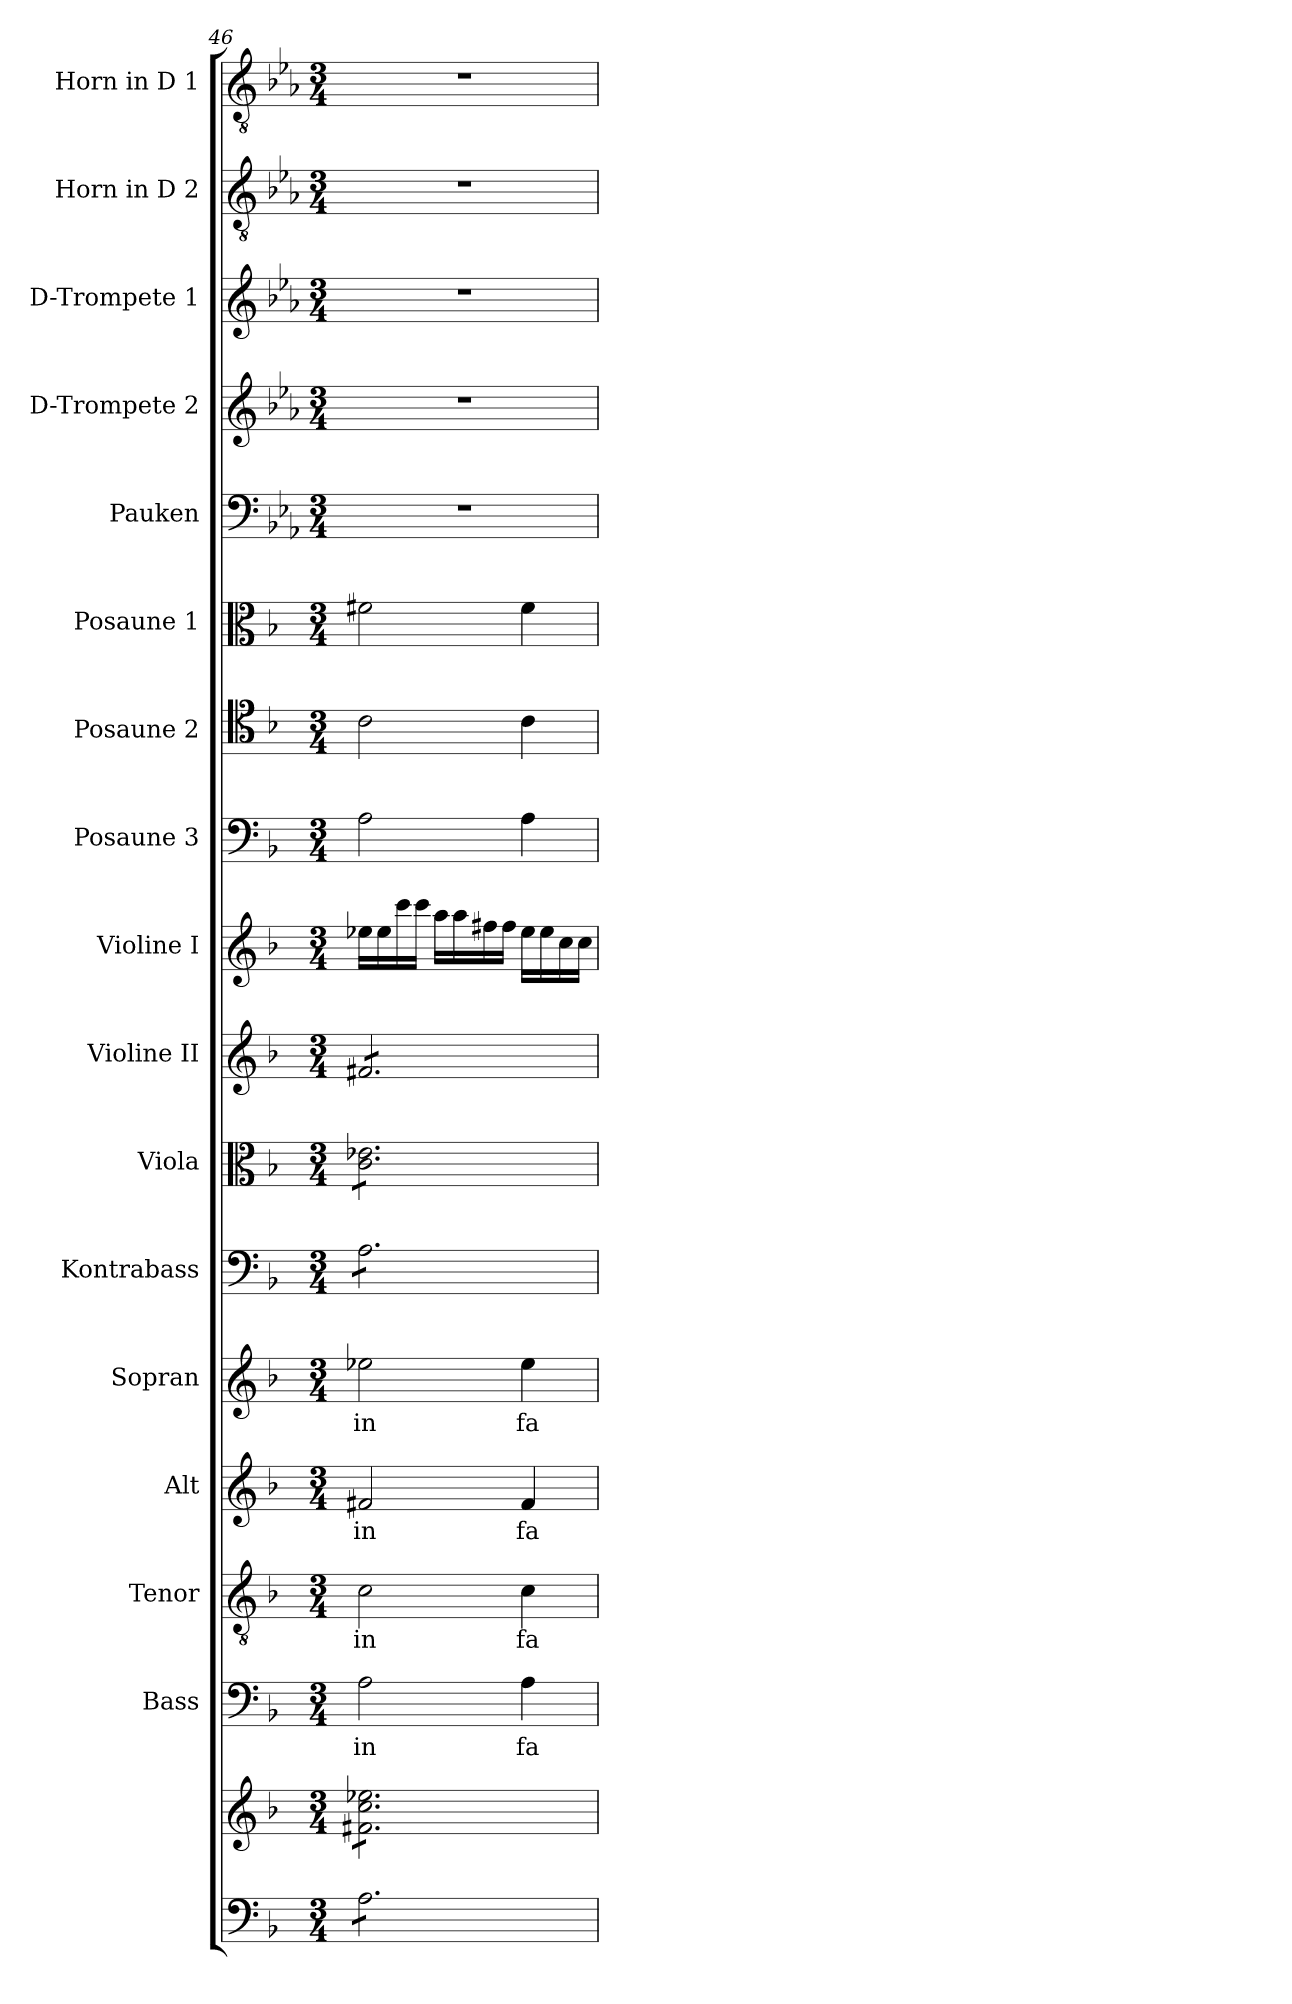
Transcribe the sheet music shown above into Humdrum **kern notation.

**kern	**kern	**kern	**text	**kern	**text	**kern	**text	**kern	**text	**kern	**kern	**kern	**kern	**kern	**kern	**kern	**kern	**kern	**kern	**kern	**kern
*part17	*part17	*part16	*part16	*part15	*part15	*part14	*part14	*part13	*part13	*part12	*part11	*part10	*part9	*part8	*part7	*part6	*part5	*part4	*part3	*part2	*part1
*staff18	*staff17	*staff16	*staff16	*staff15	*staff15	*staff14	*staff14	*staff13	*staff13	*staff12	*staff11	*staff10	*staff9	*staff8	*staff7	*staff6	*staff5	*staff4	*staff3	*staff2	*staff1
*	*	*I"Bass	*	*I"Tenor	*	*I"Alt	*	*I"Sopran	*	*I"Kontrabass	*I"Viola	*I"Violine II	*I"Violine I	*I"Posaune 3	*I"Posaune 2	*I"Posaune 1	*I"Pauken	*I"D-Trompete 2	*I"D-Trompete 1	*I"Horn in D 2	*I"Horn in D 1
*	*	*I'B.	*	*I'T.	*	*I'A.	*	*I'S.	*	*I'Kb.	*I'Vla.	*I'Vl. II	*I'Vl. I	*I'Pos. 3	*I'Pos. 2	*I'Pos. 1	*I'Pk.	*I'D Trp. 2	*I'D Trp. 1	*I'Hrn. 2	*I'Hrn. 1
*clefF4	*clefG2	*clefF4	*	*clefGv2	*	*clefG2	*	*clefG2	*	*clefF4	*clefC3	*clefG2	*clefG2	*clefF4	*clefC4	*clefC3	*clefF4	*clefG2	*clefG2	*clefGv2	*clefGv2
*	*	*	*	*	*	*	*	*	*	*ITrd7c12	*	*	*	*	*	*	*ITrd-1c-2	*ITrd-1c-2	*ITrd-1c-2	*ITrd-1c-2	*ITrd-1c-2
*k[b-]	*k[b-]	*k[b-]	*	*k[b-]	*	*k[b-]	*	*k[b-]	*	*k[b-]	*k[b-]	*k[b-]	*k[b-]	*k[b-]	*k[b-]	*k[b-]	*k[b-]	*k[b-]	*k[b-]	*k[b-]	*k[b-]
*F:	*F:	*F:	*	*F:	*	*F:	*	*F:	*	*F:	*F:	*F:	*F:	*F:	*F:	*F:	*F:	*F:	*F:	*F:	*F:
*M3/4	*M3/4	*M3/4	*	*M3/4	*	*M3/4	*	*M3/4	*	*M3/4	*M3/4	*M3/4	*M3/4	*M3/4	*M3/4	*M3/4	*M3/4	*M3/4	*M3/4	*M3/4	*M3/4
=46	=46	=46	=46	=46	=46	=46	=46	=46	=46	=46	=46	=46	=46	=46	=46	=46	=46	=46	=46	=46	=46
!	!	!	!LO:LY:b	!	!LO:LY:b	!	!LO:LY:b	!	!LO:LY:b	!	!	!	!	!	!	!	!	!	!	!	!
*tremolo	*	*	*	*	*	*	*	*	*	*	*	*	*	*	*	*	*	*	*	*	*
*	*tremolo	*	*	*	*	*	*	*	*	*	*	*	*	*	*	*	*	*	*	*	*
*	*	*	*	*	*	*	*	*	*	*tremolo	*	*	*	*	*	*	*	*	*	*	*
*	*	*	*	*	*	*	*	*	*	*	*tremolo	*	*	*	*	*	*	*	*	*	*
*	*	*	*	*	*	*	*	*	*	*	*	*tremolo	*	*	*	*	*	*	*	*	*
8A\L	8f#X\ 8cc\ 8ee-X\L	2A\	in	2c\	in	2f#X/	in	2ee-X\	in	8AA\L	8c\ 8e-X\L	8f#X/L	16ee-X\LL	2A\	2c\	2f#X\	2.r	2.r	2.r	2.r	2.r
.	.	.	.	.	.	.	.	.	.	.	.	.	16ee-\	.	.	.	.	.	.	.	.
8A\	8f#X\ 8cc\ 8ee-X\	.	.	.	.	.	.	.	.	8AA\	8c\ 8e-X\	8f#X/	16ccc\	.	.	.	.	.	.	.	.
.	.	.	.	.	.	.	.	.	.	.	.	.	16ccc\JJ	.	.	.	.	.	.	.	.
8A\	8f#X\ 8cc\ 8ee-X\	.	.	.	.	.	.	.	.	8AA\	8c\ 8e-X\	8f#X/	16aa\LL	.	.	.	.	.	.	.	.
.	.	.	.	.	.	.	.	.	.	.	.	.	16aa\	.	.	.	.	.	.	.	.
8A\	8f#X\ 8cc\ 8ee-X\	.	.	.	.	.	.	.	.	8AA\	8c\ 8e-X\	8f#X/	16ff#X\	.	.	.	.	.	.	.	.
.	.	.	.	.	.	.	.	.	.	.	.	.	16ff#\JJ	.	.	.	.	.	.	.	.
!	!	!	!LO:LY:b	!	!LO:LY:b	!	!LO:LY:b	!	!LO:LY:b	!	!	!	!	!	!	!	!	!	!	!	!
8A\	8f#X\ 8cc\ 8ee-X\	4A\	fa-	4c\	fa-	4f#/	fa-	4ee-\	fa-	8AA\	8c\ 8e-X\	8f#X/	16ee-\LL	4A\	4c\	4f#\	.	.	.	.	.
.	.	.	.	.	.	.	.	.	.	.	.	.	16ee-\	.	.	.	.	.	.	.	.
8A\J	8f#X\ 8cc\ 8ee-X\J	.	.	.	.	.	.	.	.	8AA\J	8c\ 8e-X\J	8f#X/J	16cc\	.	.	.	.	.	.	.	.
*	*	*	*	*	*	*	*	*	*	*	*	*Xtremolo	*	*	*	*	*	*	*	*	*
*	*	*	*	*	*	*	*	*	*	*	*Xtremolo	*	*	*	*	*	*	*	*	*	*
*	*	*	*	*	*	*	*	*	*	*Xtremolo	*	*	*	*	*	*	*	*	*	*	*
*	*Xtremolo	*	*	*	*	*	*	*	*	*	*	*	*	*	*	*	*	*	*	*	*
*Xtremolo	*	*	*	*	*	*	*	*	*	*	*	*	*	*	*	*	*	*	*	*	*
.	.	.	.	.	.	.	.	.	.	.	.	.	16cc\JJ	.	.	.	.	.	.	.	.
=	=	=	=	=	=	=	=	=	=	=	=	=	=	=	=	=	=	=	=	=	=
*-	*-	*-	*-	*-	*-	*-	*-	*-	*-	*-	*-	*-	*-	*-	*-	*-	*-	*-	*-	*-	*-
